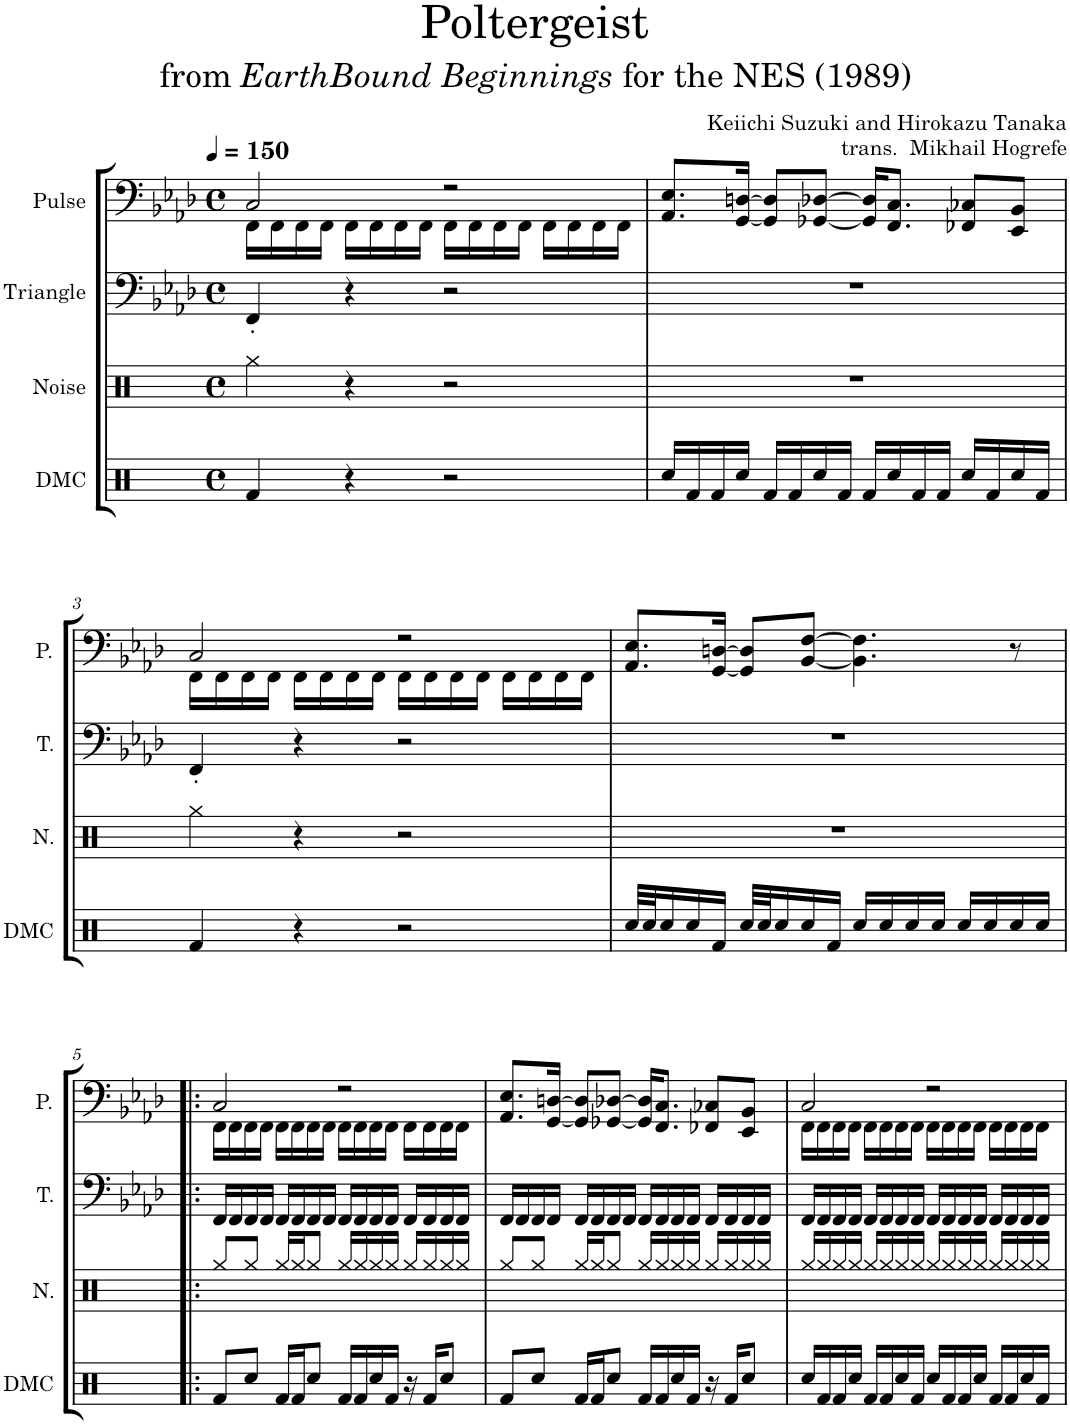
**kern	**kern	**kern	**kern
*part4	*part3	*part2	*part1
*staff4	*staff3	*staff2	*staff1
*I"DMC	*I"Noise	*I"Triangle	*I"Pulse
*I'DMC	*I'N.	*I'T.	*I'P.
*clefX	*clefX	*clefF4	*clefF4
*k[]	*k[]	*k[b-e-a-d-]	*k[b-e-a-d-]
*M4/4	*M4/4	*M4/4	*M4/4
*met(c)	*met(c)	*met(c)	*met(c)
*MM150	*MM150	*MM150	*MM150
=1	=1	=1	=1
*	*	*	*^
4Rf/	4Rgg\	4FF'/	2C/	16FF\LL
.	.	.	.	16FF\
.	.	.	.	16FF\
.	.	.	.	16FF\JJ
4r	4r	4r	.	16FF\LL
.	.	.	.	16FF\
.	.	.	.	16FF\
.	.	.	.	16FF\JJ
2r	2r	2r	2r	16FF\LL
.	.	.	.	16FF\
.	.	.	.	16FF\
.	.	.	.	16FF\JJ
.	.	.	.	16FF\LL
.	.	.	.	16FF\
.	.	.	.	16FF\
.	.	.	.	16FF\JJ
*	*	*	*v	*v
=2	=2	=2	=2
16Rcc/LL	1r	1r	8.AA-/ 8.E-/L
16Rf/	.	.	.
16Rf/	.	.	.
16Rcc/JJ	.	.	[16GG/ [16Dn/Jk
16Rf/LL	.	.	8GG/] 8D/]L
16Rf/	.	.	.
16Rcc/	.	.	[8GG-X/ [8D-X/J
16Rf/JJ	.	.	.
16Rf/LL	.	.	16GG-/] 16D-/]KL
16Rcc/	.	.	8.FF/ 8.C/J
16Rf/	.	.	.
16Rf/JJ	.	.	.
16Rcc/LL	.	.	8FF-X/ 8C-X/L
16Rf/	.	.	.
16Rcc/	.	.	8EE-/ 8BB-/J
16Rf/JJ	.	.	.
!!LO:LB:g=z
=3	=3	=3	=3
*	*	*	*^
4Rf/	4Rgg\	4FF'/	2C/	16FF\LL
.	.	.	.	16FF\
.	.	.	.	16FF\
.	.	.	.	16FF\JJ
4r	4r	4r	.	16FF\LL
.	.	.	.	16FF\
.	.	.	.	16FF\
.	.	.	.	16FF\JJ
2r	2r	2r	2r	16FF\LL
.	.	.	.	16FF\
.	.	.	.	16FF\
.	.	.	.	16FF\JJ
.	.	.	.	16FF\LL
.	.	.	.	16FF\
.	.	.	.	16FF\
.	.	.	.	16FF\JJ
*	*	*	*v	*v
=4	=4	=4	=4
32Rcc/LLL	1r	1r	8.AA-/ 8.E-/L
32Rcc/J	.	.	.
16Rcc/	.	.	.
16Rcc/	.	.	.
16Rf/JJ	.	.	[16GG/ [16Dn/Jk
32Rcc/LLL	.	.	8GG/] 8D/]L
32Rcc/J	.	.	.
16Rcc/	.	.	.
16Rcc/	.	.	[8BB-/ [8F/J
16Rf/JJ	.	.	.
16Rcc/LL	.	.	4.BB-\] 4.F\]
16Rcc/	.	.	.
16Rcc/	.	.	.
16Rcc/JJ	.	.	.
16Rcc/LL	.	.	.
16Rcc/	.	.	.
16Rcc/	.	.	8r
16Rcc/JJ	.	.	.
!!LO:LB:g=z
=5!|:	=5!|:	=5!|:	=5!|:
*	*	*	*^
8Rf/L	8Rgg/L	16FF/LL	2C/	16FF\LL
.	.	16FF/	.	16FF\
8Rcc/J	8Rgg/J	16FF/	.	16FF\
.	.	16FF/JJ	.	16FF\JJ
16Rf/LL	16Rgg/LL	16FF/LL	.	16FF\LL
16Rf/J	16Rgg/J	16FF/	.	16FF\
8Rcc/J	8Rgg/J	16FF/	.	16FF\
.	.	16FF/JJ	.	16FF\JJ
16Rf/LL	16Rgg/LL	16FF/LL	2r	16FF\LL
16Rf/	16Rgg/	16FF/	.	16FF\
16Rcc/	16Rgg/	16FF/	.	16FF\
16Rf/JJ	16Rgg/JJ	16FF/JJ	.	16FF\JJ
16r	16Rgg/LL	16FF/LL	.	16FF\LL
16Rf/KL	16Rgg/	16FF/	.	16FF\
8Rcc/J	16Rgg/	16FF/	.	16FF\
.	16Rgg/JJ	16FF/JJ	.	16FF\JJ
*	*	*	*v	*v
=6	=6	=6	=6
8Rf/L	8Rgg/L	16FF/LL	8.AA-/ 8.E-/L
.	.	16FF/	.
8Rcc/J	8Rgg/J	16FF/	.
.	.	16FF/JJ	[16GG/ [16Dn/Jk
16Rf/LL	16Rgg/LL	16FF/LL	8GG/] 8D/]L
16Rf/J	16Rgg/J	16FF/	.
8Rcc/J	8Rgg/J	16FF/	[8GG-X/ [8D-X/J
.	.	16FF/JJ	.
16Rf/LL	16Rgg/LL	16FF/LL	16GG-/] 16D-/]KL
16Rf/	16Rgg/	16FF/	8.FF/ 8.C/J
16Rcc/	16Rgg/	16FF/	.
16Rf/JJ	16Rgg/JJ	16FF/JJ	.
16r	16Rgg/LL	16FF/LL	8FF-X/ 8C-X/L
16Rf/KL	16Rgg/	16FF/	.
8Rcc/J	16Rgg/	16FF/	8EE-/ 8BB-/J
.	16Rgg/JJ	16FF/JJ	.
=7	=7	=7	=7
*	*	*	*^
16Rcc/LL	16Rgg/LL	16FF/LL	2C/	16FF\LL
16Rf/	16Rgg/	16FF/	.	16FF\
16Rf/	16Rgg/	16FF/	.	16FF\
16Rcc/JJ	16Rgg/JJ	16FF/JJ	.	16FF\JJ
16Rf/LL	16Rgg/LL	16FF/LL	.	16FF\LL
16Rf/	16Rgg/	16FF/	.	16FF\
16Rcc/	16Rgg/	16FF/	.	16FF\
16Rf/JJ	16Rgg/JJ	16FF/JJ	.	16FF\JJ
16Rcc/LL	16Rgg/LL	16FF/LL	2r	16FF\LL
16Rf/	16Rgg/	16FF/	.	16FF\
16Rf/	16Rgg/	16FF/	.	16FF\
16Rcc/JJ	16Rgg/JJ	16FF/JJ	.	16FF\JJ
16Rf/LL	16Rgg/LL	16FF/LL	.	16FF\LL
16Rf/	16Rgg/	16FF/	.	16FF\
16Rcc/	16Rgg/	16FF/	.	16FF\
16Rf/JJ	16Rgg/JJ	16FF/JJ	.	16FF\JJ
*	*	*	*v	*v
=	=	=	=
*-	*-	*-	*-
